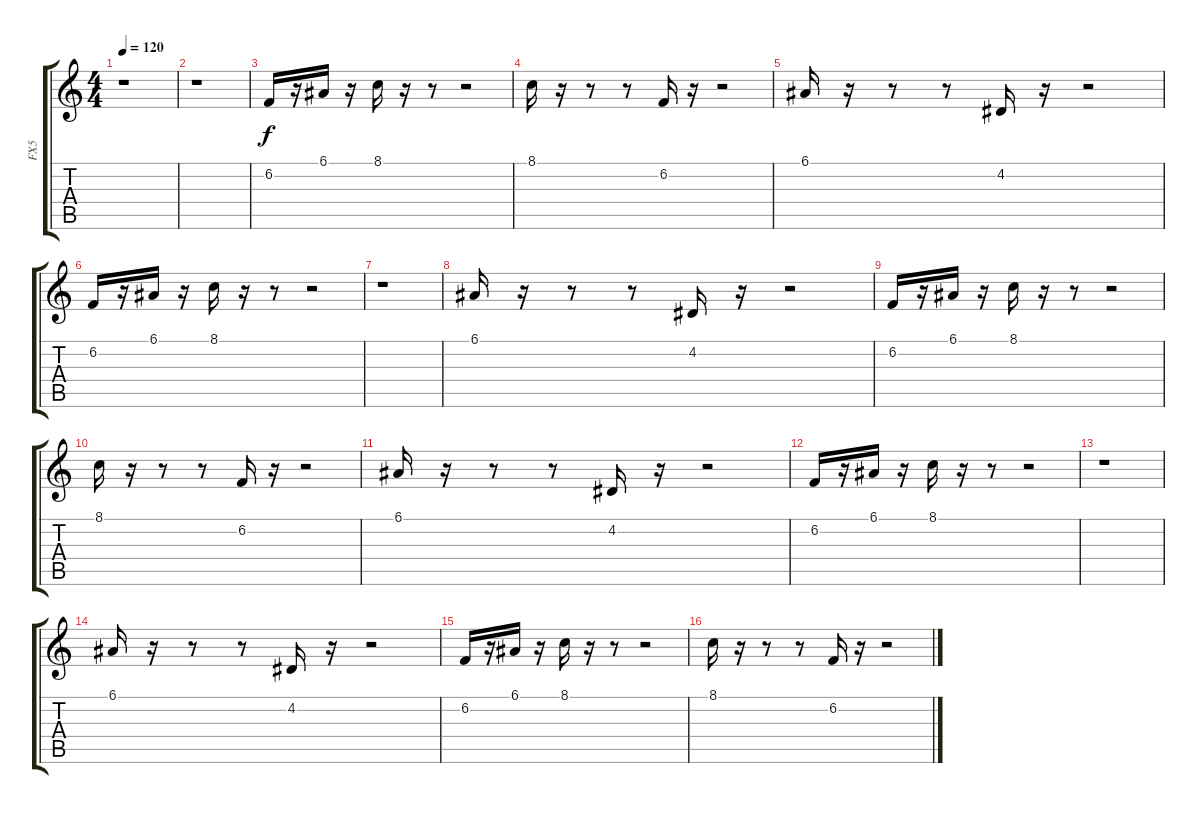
\track ("FX5" "FX5") {instrument fx5brightness}
\staff {score tabs}
\tuning (E4 B3 G3 D3 A2 E2) {hide}
\ts (4 4)
\tempo 120
\clef g2
\ks c
r.1{dy f} |
r.1 |
6.2.16 r.16 6.1.16 r.16 8.1.16 r.16 r.8 r.2 |
8.1.16 r.16 r.8 r.8 6.2.16 r.16 r.2 |
6.1.16 r.16 r.8 r.8 4.2.16 r.16 r.2 |
6.2.16 r.16 6.1.16 r.16 8.1.16 r.16 r.8 r.2 |
r.1 |
6.1.16 r.16 r.8 r.8 4.2.16 r.16 r.2 |
6.2.16 r.16 6.1.16 r.16 8.1.16 r.16 r.8 r.2 |
8.1.16 r.16 r.8 r.8 6.2.16 r.16 r.2 |
6.1.16 r.16 r.8 r.8 4.2.16 r.16 r.2 |
6.2.16 r.16 6.1.16 r.16 8.1.16 r.16 r.8 r.2 |
r.1 |
6.1.16 r.16 r.8 r.8 4.2.16 r.16 r.2 |
6.2.16 r.16 6.1.16 r.16 8.1.16 r.16 r.8 r.2 |
8.1.16 r.16 r.8 r.8 6.2.16 r.16 r.2
